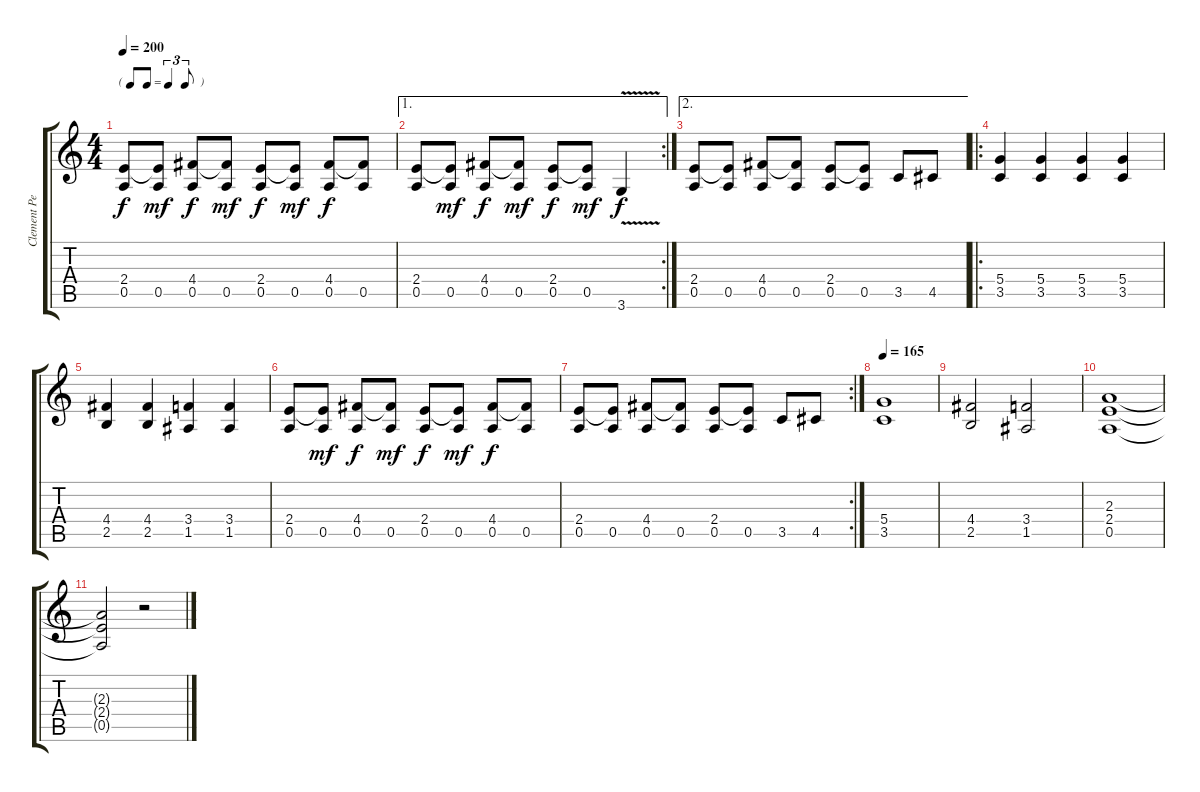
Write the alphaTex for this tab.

\track ("Clement Peerens" "Clement Pe") {instrument distortionguitar}
\staff {score tabs}
\tuning (E4 B3 G3 D3 A2 E2) {hide}
\ts (4 4)
\tf triplet8th
\tempo 200
\clef g2
\ks c
(2.4 0.5).8{dy f} (2.4{t} 0.5).8{dy mf} (4.4 0.5).8{dy f} (4.4{t} 0.5).8{dy mf} (2.4 0.5).8{dy f} (2.4{t} 0.5).8{dy mf} (4.4 0.5).8{dy f} (4.4{t} 0.5).8 |
\ae 1
\rc 2
(2.4 0.5).8 (2.4{t} 0.5).8{dy mf} (4.4 0.5).8{dy f} (4.4{t} 0.5).8{dy mf} (2.4 0.5).8{dy f} (2.4{t} 0.5).8{dy mf} 3.6{v}.4{dy f} |
\ae 2
(2.4 0.5).8 (2.4{t} 0.5).8 (4.4 0.5).8 (4.4{t} 0.5).8 (2.4 0.5).8 (2.4{t} 0.5).8 3.5.8 4.5.8 |
\ro
(5.4 3.5).4 (5.4 3.5).4 (5.4 3.5).4 (5.4 3.5).4 |
(4.4 2.5).4 (4.4 2.5).4 (3.4 1.5).4 (3.4 1.5).4 |
(2.4 0.5).8 (2.4{t} 0.5).8{dy mf} (4.4 0.5).8{dy f} (4.4{t} 0.5).8{dy mf} (2.4 0.5).8{dy f} (2.4{t} 0.5).8{dy mf} (4.4 0.5).8{dy f} (4.4{t} 0.5).8 |
\rc 2
(2.4 0.5).8 (2.4{t} 0.5).8 (4.4 0.5).8 (4.4{t} 0.5).8 (2.4 0.5).8 (2.4{t} 0.5).8 3.5.8 4.5.8 |
\tempo 165
(5.4 3.5).1 |
(4.4 2.5).2 (3.4 1.5).2 |
(2.3 2.4 0.5).1 |
(2.3{t} 2.4{t} 0.5{t}).2 r.2
